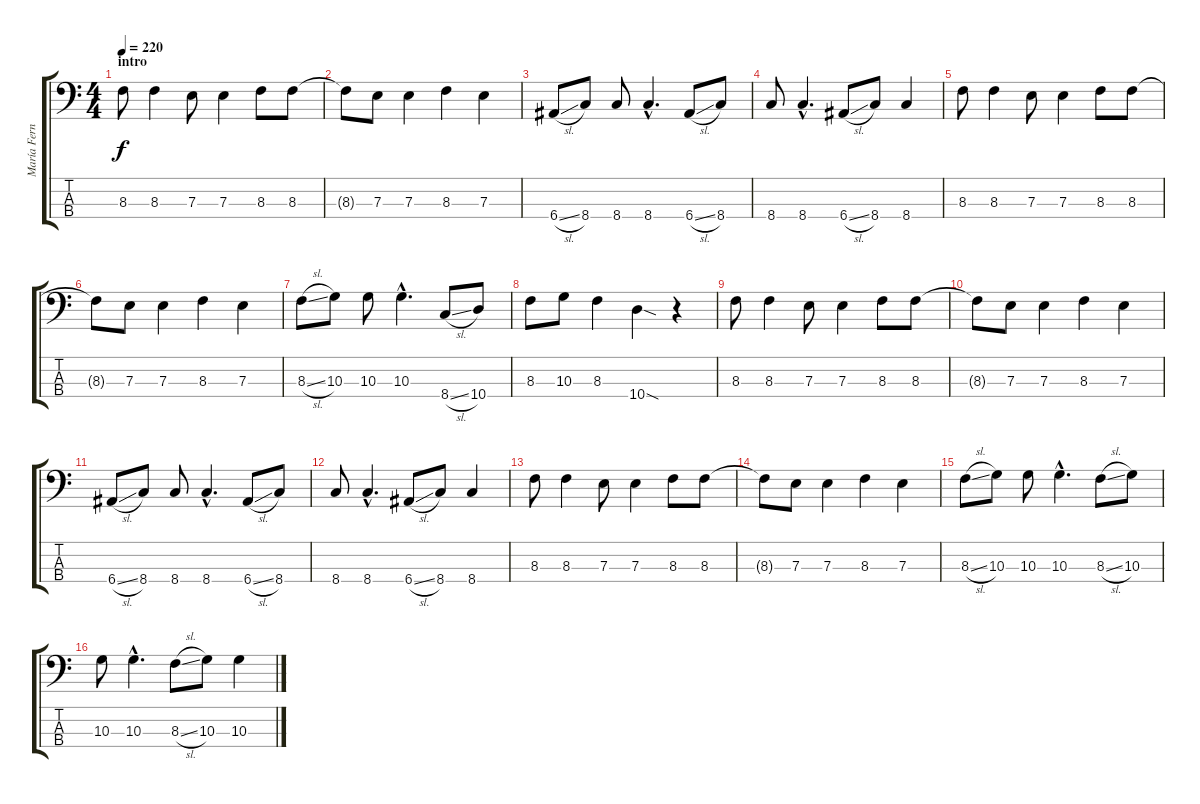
\track ("María Fernanda (bajo)" "María Fern") {instrument electricbasspick}
\staff {score tabs}
\tuning (G2 D2 A1 E1) {hide}
\ts (4 4)
\section ("" "intro")
\tempo 220
\clef f4
\ks c
8.3.8{dy f instrument electricbasspick} 8.3.4 7.3.8 7.3.4 8.3.8 8.3.8 |
8.3{t}.8 7.3.8 7.3.4 8.3.4 7.3.4 |
6.4{sl}.8 8.4.8 8.4.8 8.4{hac}.4{d} 6.4{sl}.8 8.4.8 |
8.4.8 8.4{hac}.4{d} 6.4{sl}.8 8.4.8 8.4.4 |
8.3.8 8.3.4 7.3.8 7.3.4 8.3.8 8.3.8 |
8.3{t}.8 7.3.8 7.3.4 8.3.4 7.3.4 |
8.3{sl}.8 10.3.8 10.3.8 10.3{hac}.4{d} 8.4{sl}.8 10.4.8 |
8.3.8 10.3.8 8.3.4 10.4{sod}.4 r.4 |
8.3.8 8.3.4 7.3.8 7.3.4 8.3.8 8.3.8 |
8.3{t}.8 7.3.8 7.3.4 8.3.4 7.3.4 |
6.4{sl}.8 8.4.8 8.4.8 8.4{hac}.4{d} 6.4{sl}.8 8.4.8 |
8.4.8 8.4{hac}.4{d} 6.4{sl}.8 8.4.8 8.4.4 |
8.3.8 8.3.4 7.3.8 7.3.4 8.3.8 8.3.8 |
8.3{t}.8 7.3.8 7.3.4 8.3.4 7.3.4 |
8.3{sl}.8 10.3.8 10.3.8 10.3{hac}.4{d} 8.3{sl}.8 10.3.8 |
10.3.8 10.3{hac}.4{d} 8.3{sl}.8 10.3.8 10.3.4
